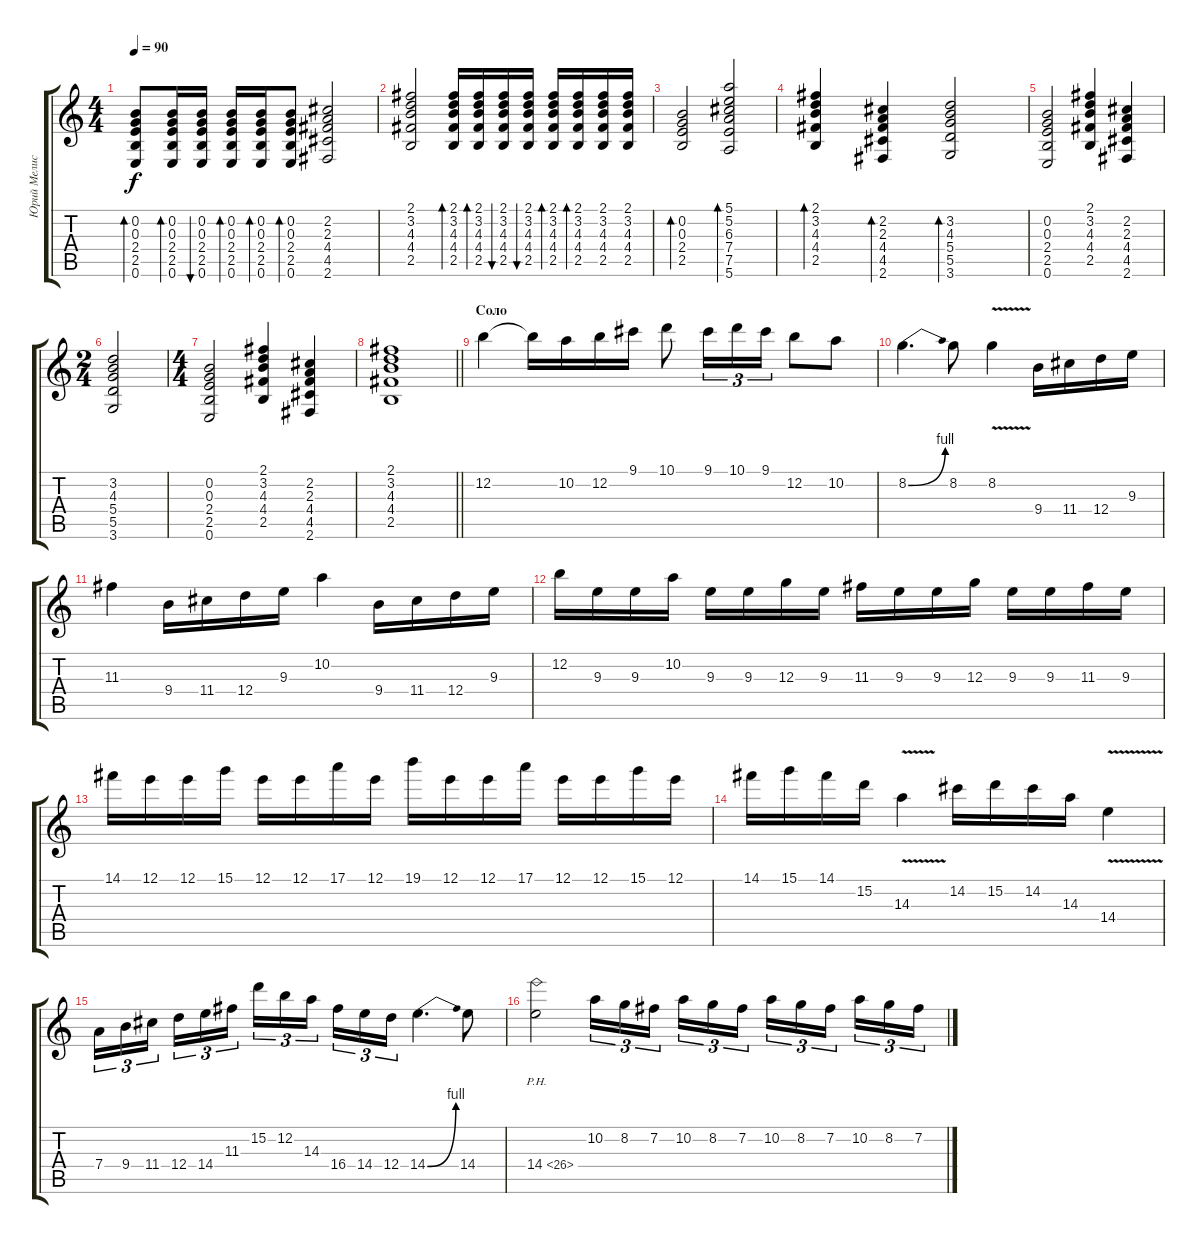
\track ("Юрий Мелисов " "Юрий Мелис") {instrument electricguitarclean}
\staff {score tabs}
\tuning (E4 B3 G3 D3 A2 E2) {hide}
\ts (4 4)
\tempo 90
\clef g2
\ks c
(0.2 0.3 2.4 2.5 0.6).8{bd 60 dy f} (0.2 0.3 2.4 2.5 0.6).16{bd 60} (0.2 0.3 2.4 2.5 0.6).16{bu 60} (0.2 0.3 2.4 2.5 0.6).16{bd 60} (0.2 0.3 2.4 2.5 0.6).16{bd 60} (0.2 0.3 2.4 2.5 0.6).8{bd 60} (2.2 2.3 4.4 4.5 2.6).2 |
(2.1 3.2 4.3 4.4 2.5).2 (2.1 3.2 4.3 4.4 2.5).16{bd 60} (2.1 3.2 4.3 4.4 2.5).16{bd 60} (2.1 3.2 4.3 4.4 2.5).16{bu 60} (2.1 3.2 4.3 4.4 2.5).16{bu 60} (2.1 3.2 4.3 4.4 2.5).16{bd 60} (2.1 3.2 4.3 4.4 2.5).16{bd 60} (2.1 3.2 4.3 4.4 2.5).16 (2.1 3.2 4.3 4.4 2.5).16 |
(0.2 0.3 2.4 2.5).2{bd 60 instrument electricguitarclean} (5.1 5.2 6.3 7.4 7.5 5.6).2{bd 60} |
(2.1 3.2 4.3 4.4 2.5).4{bd 60} (2.2 2.3 4.4 4.5 2.6).4{bd 60} (3.2 4.3 5.4 5.5 3.6).2{bd 60} |
(0.2 0.3 2.4 2.5 0.6).2 (2.1 3.2 4.3 4.4 2.5).4 (2.2 2.3 4.4 4.5 2.6).4 |
\ts (2 4)
(3.2 4.3 5.4 5.5 3.6).2 |
\ts (4 4)
(0.2 0.3 2.4 2.5 0.6).2 (2.1 3.2 4.3 4.4 2.5).4 (2.2 2.3 4.4 4.5 2.6).4 |
\barLineRight lightlight
(2.1 3.2 4.3 4.4 2.5).1 |
\section ("" "Соло")
12.2.4{instrument distortionguitar} 12.2{t}.16 10.2.16 12.2.16 9.1.16 10.1.8 9.1.16{tu (3 2)} 10.1.16{tu (3 2)} 9.1.16{tu (3 2)} 12.2.8 10.2.8 |
8.2{be (bend 0 0 60 4)}.4{d} 8.2.8 8.2{v}.4 9.4.16 11.4.16 12.4.16 9.3.16 |
11.3.4 9.4.16 11.4.16 12.4.16 9.3.16 10.2.4 9.4.16 11.4.16 12.4.16 9.3.16 |
12.2.16 9.3.16 9.3.16 10.2.16 9.3.16 9.3.16 12.3.16 9.3.16 11.3.16 9.3.16 9.3.16 12.3.16 9.3.16 9.3.16 11.3.16 9.3.16 |
14.1.16 12.1.16 12.1.16 15.1.16 12.1.16 12.1.16 17.1.16 12.1.16 19.1.16 12.1.16 12.1.16 17.1.16 12.1.16 12.1.16 15.1.16 12.1.16 |
14.1.16 15.1.16 14.1.16 15.2.16 14.3{v}.4 14.2.16 15.2.16 14.2.16 14.3.16 14.4{v}.4 |
7.4.16{tu (3 2)} 9.4.16{tu (3 2)} 11.4.16{tu (3 2) beam splitsecondary} 12.4.16{tu (3 2)} 14.4.16{tu (3 2)} 11.3.16{tu (3 2)} 15.2.16{tu (3 2)} 12.2.16{tu (3 2)} 14.3.16{tu (3 2) beam splitsecondary} 16.4.16{tu (3 2)} 14.4.16{tu (3 2)} 12.4.16{tu (3 2)} 14.4{be (bend 0 0 60 4)}.4{d} 14.4.8 |
14.4{ph 12}.2 10.2.16{tu (3 2)} 8.2.16{tu (3 2)} 7.2.16{tu (3 2) beam splitsecondary} 10.2.16{tu (3 2)} 8.2.16{tu (3 2)} 7.2.16{tu (3 2)} 10.2.16{tu (3 2)} 8.2.16{tu (3 2)} 7.2.16{tu (3 2) beam splitsecondary} 10.2.16{tu (3 2)} 8.2.16{tu (3 2)} 7.2.16{tu (3 2)}
